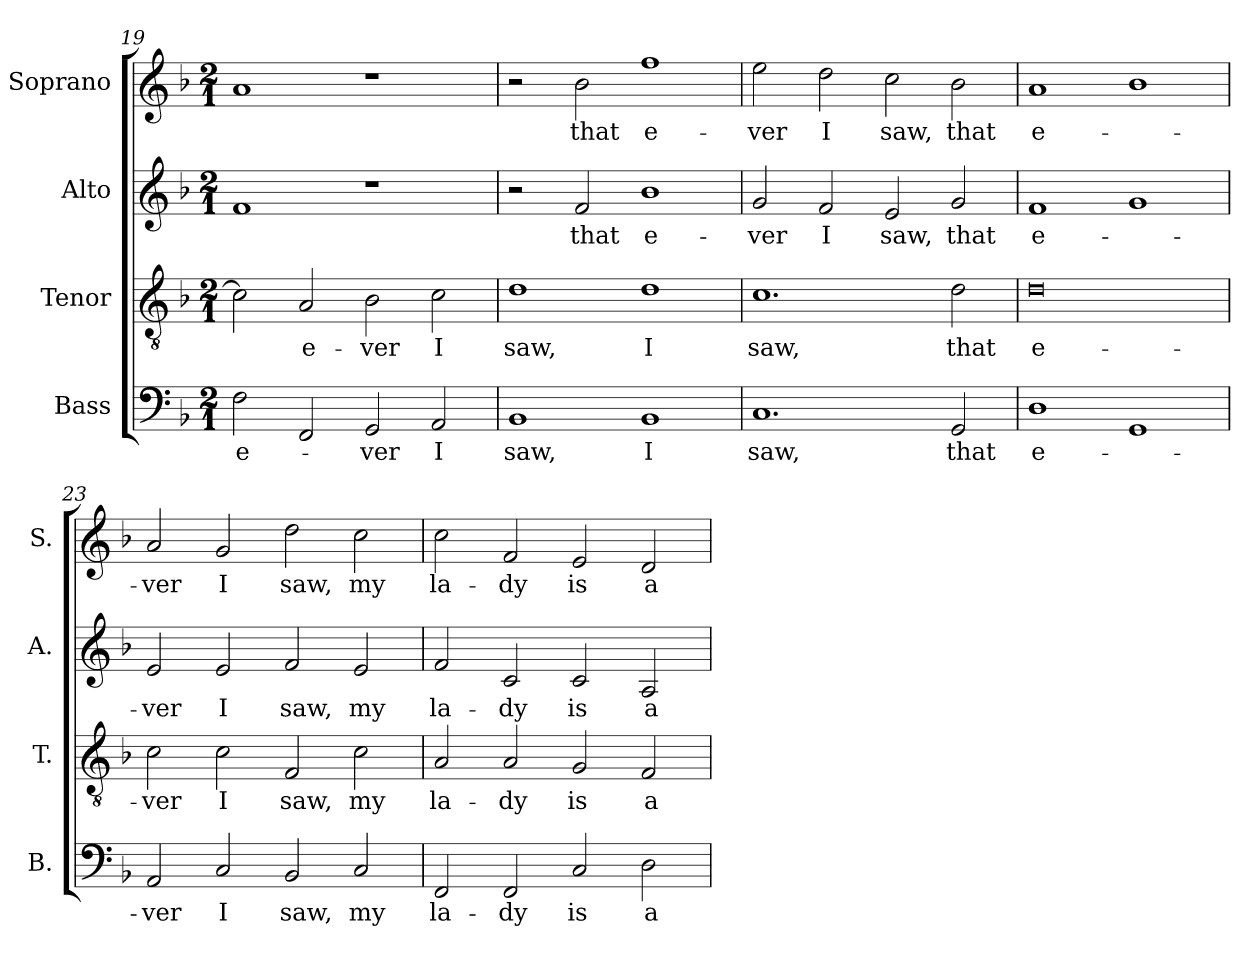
**kern	**text	**kern	**text	**kern	**text	**kern	**text
*part4	*part4	*part3	*part3	*part2	*part2	*part1	*part1
*staff4	*staff4	*staff3	*staff3	*staff2	*staff2	*staff1	*staff1
*I"Bass	*	*I"Tenor	*	*I"Alto	*	*I"Soprano	*
*I'B.	*	*I'T.	*	*I'A.	*	*I'S.	*
*clefF4	*	*clefGv2	*	*clefG2	*	*clefG2	*
*	*	*ITrd7c12	*	*	*	*	*
*k[b-]	*	*k[b-]	*	*k[b-]	*	*k[b-]	*
*F:	*	*F:	*	*F:	*	*F:	*
*M2/1	*	*M2/1	*	*M2/1	*	*M2/1	*
=19	=19	=19	=19	=19	=19	=19	=19
!	!LO:LY:b:color=#000000	!	!	!	!	!	!
2Fi\	e-	2Ci\]	.	1fi	.	1ai	.
!	!	!	!LO:LY:b:color=#000000	!	!	!	!
2FFi/	.	2AAi/	e-	.	.	.	.
!	!LO:LY:b:color=#000000	!	!	!	!	!	!
!	!	!	!LO:LY:b:color=#000000	!	!	!	!
2GGi/	-ver	2BB-i\	-ver	1r	.	1r	.
!	!LO:LY:b:color=#000000	!	!	!	!	!	!
!	!	!	!LO:LY:b:color=#000000	!	!	!	!
2AAi/	I	2Ci\	I	.	.	.	.
=20	=20	=20	=20	=20	=20	=20	=20
!	!LO:LY:b:color=#000000	!	!	!	!	!	!
!	!	!	!LO:LY:b:color=#000000	!	!	!	!
1BB-i	saw,	1Di	saw,	2r	.	2r	.
!	!	!	!	!	!LO:LY:b:color=#000000	!	!
!	!	!	!	!	!	!	!LO:LY:b:color=#000000
.	.	.	.	2fi/	that	2b-i\	that
!	!LO:LY:b:color=#000000	!	!	!	!	!	!
!	!	!	!LO:LY:b:color=#000000	!	!	!	!
!	!	!	!	!	!LO:LY:b:color=#000000	!	!
!	!	!	!	!	!	!	!LO:LY:b:color=#000000
1BB-i	I	1Di	I	1b-i	e-	1ffi	e-
=21	=21	=21	=21	=21	=21	=21	=21
!	!LO:LY:b:color=#000000	!	!	!	!	!	!
!	!	!	!LO:LY:b:color=#000000	!	!	!	!
!	!	!	!	!	!LO:LY:b:color=#000000	!	!
!	!	!	!	!	!	!	!LO:LY:b:color=#000000
1.Ci	saw,	1.Ci	saw,	2gi/	-ver	2eei\	-ver
!	!	!	!	!	!LO:LY:b:color=#000000	!	!
!	!	!	!	!	!	!	!LO:LY:b:color=#000000
.	.	.	.	2fi/	I	2ddi\	I
!	!	!	!	!	!LO:LY:b:color=#000000	!	!
!	!	!	!	!	!	!	!LO:LY:b:color=#000000
.	.	.	.	2ei/	saw,	2cci\	saw,
!	!LO:LY:b:color=#000000	!	!	!	!	!	!
!	!	!	!LO:LY:b:color=#000000	!	!	!	!
!	!	!	!	!	!LO:LY:b:color=#000000	!	!
!	!	!	!	!	!	!	!LO:LY:b:color=#000000
2GGi/	that	2Di\	that	2gi/	that	2b-i\	that
!!LO:LB:g=z
=22	=22	=22	=22	=22	=22	=22	=22
!	!LO:LY:b:color=#000000	!	!	!	!	!	!
!	!	!	!LO:LY:b:color=#000000	!	!	!	!
!	!	!	!	!	!LO:LY:b:color=#000000	!	!
!	!	!	!	!	!	!	!LO:LY:b:color=#000000
1Di	e-	0Di	e-	1fi	e-	1ai	e-
1GGi	.	.	.	1gi	.	1b-i	.
=23	=23	=23	=23	=23	=23	=23	=23
!	!LO:LY:b:color=#000000	!	!	!	!	!	!
!	!	!	!LO:LY:b:color=#000000	!	!	!	!
!	!	!	!	!	!LO:LY:b:color=#000000	!	!
!	!	!	!	!	!	!	!LO:LY:b:color=#000000
2AAi/	-ver	2Ci\	-ver	2ei/	-ver	2ai/	-ver
!	!LO:LY:b:color=#000000	!	!	!	!	!	!
!	!	!	!LO:LY:b:color=#000000	!	!	!	!
!	!	!	!	!	!LO:LY:b:color=#000000	!	!
!	!	!	!	!	!	!	!LO:LY:b:color=#000000
2Ci/	I	2Ci\	I	2ei/	I	2gi/	I
!	!LO:LY:b:color=#000000	!	!	!	!	!	!
!	!	!	!LO:LY:b:color=#000000	!	!	!	!
!	!	!	!	!	!LO:LY:b:color=#000000	!	!
!	!	!	!	!	!	!	!LO:LY:b:color=#000000
2BB-i/	saw,	2FFi/	saw,	2fi/	saw,	2ddi\	saw,
!	!LO:LY:b:color=#000000	!	!	!	!	!	!
!	!	!	!LO:LY:b:color=#000000	!	!	!	!
!	!	!	!	!	!LO:LY:b:color=#000000	!	!
!	!	!	!	!	!	!	!LO:LY:b:color=#000000
2Ci/	my	2Ci\	my	2ei/	my	2cci\	my
=24	=24	=24	=24	=24	=24	=24	=24
!	!LO:LY:b:color=#000000	!	!	!	!	!	!
!	!	!	!LO:LY:b:color=#000000	!	!	!	!
!	!	!	!	!	!LO:LY:b:color=#000000	!	!
!	!	!	!	!	!	!	!LO:LY:b:color=#000000
2FFi/	la-	2AAi/	la-	2fi/	la-	2cci\	la-
!	!LO:LY:b:color=#000000	!	!	!	!	!	!
!	!	!	!LO:LY:b:color=#000000	!	!	!	!
!	!	!	!	!	!LO:LY:b:color=#000000	!	!
!	!	!	!	!	!	!	!LO:LY:b:color=#000000
2FFi/	-dy	2AAi/	-dy	2ci/	-dy	2fi/	-dy
!	!LO:LY:b:color=#000000	!	!	!	!	!	!
!	!	!	!LO:LY:b:color=#000000	!	!	!	!
!	!	!	!	!	!LO:LY:b:color=#000000	!	!
!	!	!	!	!	!	!	!LO:LY:b:color=#000000
2Ci/	is	2GGi/	is	2ci/	is	2ei/	is
!	!LO:LY:b:color=#000000	!	!	!	!	!	!
!	!	!	!LO:LY:b:color=#000000	!	!	!	!
!	!	!	!	!	!LO:LY:b:color=#000000	!	!
!	!	!	!	!	!	!	!LO:LY:b:color=#000000
2Di\	a	2FFi/	a	2Ai/	a	2di/	a
=	=	=	=	=	=	=	=
*-	*-	*-	*-	*-	*-	*-	*-
